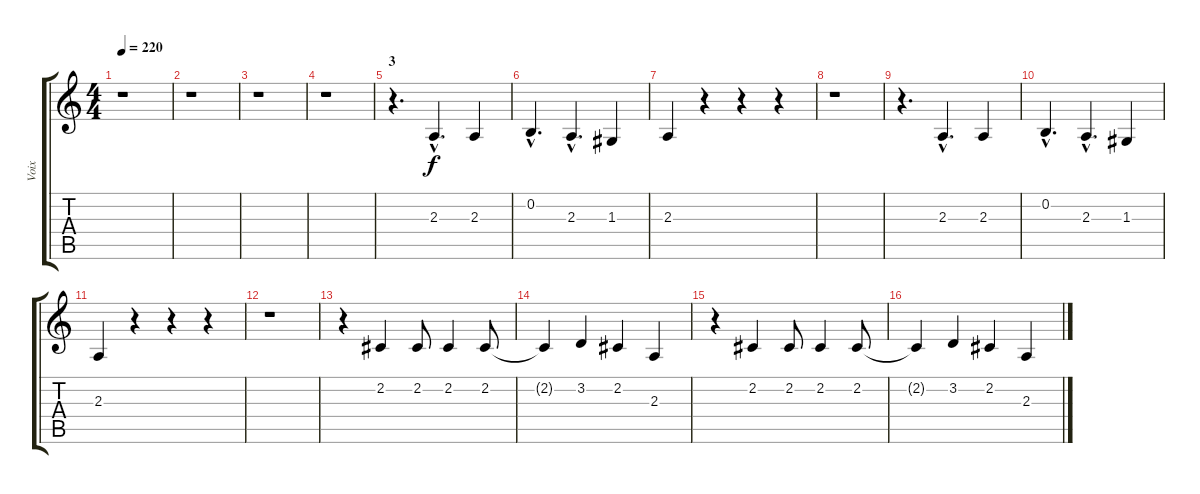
\track ("Voix" "Voix") {instrument lead6voice}
\staff {score tabs}
\tuning (E4 B3 G3 D3 A2 E2) {hide}
\ts (4 4)
\tempo 220
\clef g2
\ks c
r.1{dy f} |
r.1 |
r.1 |
r.1 |
\section ("" "3")
r.4{d} 2.3{hac}.4{d} 2.3.4 |
0.2{hac}.4{d} 2.3{hac}.4{d} 1.3.4 |
2.3.4 r.4 r.4 r.4 |
r.1 |
r.4{d} 2.3{hac}.4{d} 2.3.4 |
0.2{hac}.4{d} 2.3{hac}.4{d} 1.3.4 |
2.3.4 r.4 r.4 r.4 |
r.1 |
r.4 2.2.4 2.2.8 2.2.4 2.2.8 |
2.2{t}.4 3.2.4 2.2.4 2.3.4 |
r.4 2.2.4 2.2.8 2.2.4 2.2.8 |
2.2{t}.4 3.2.4 2.2.4 2.3.4
